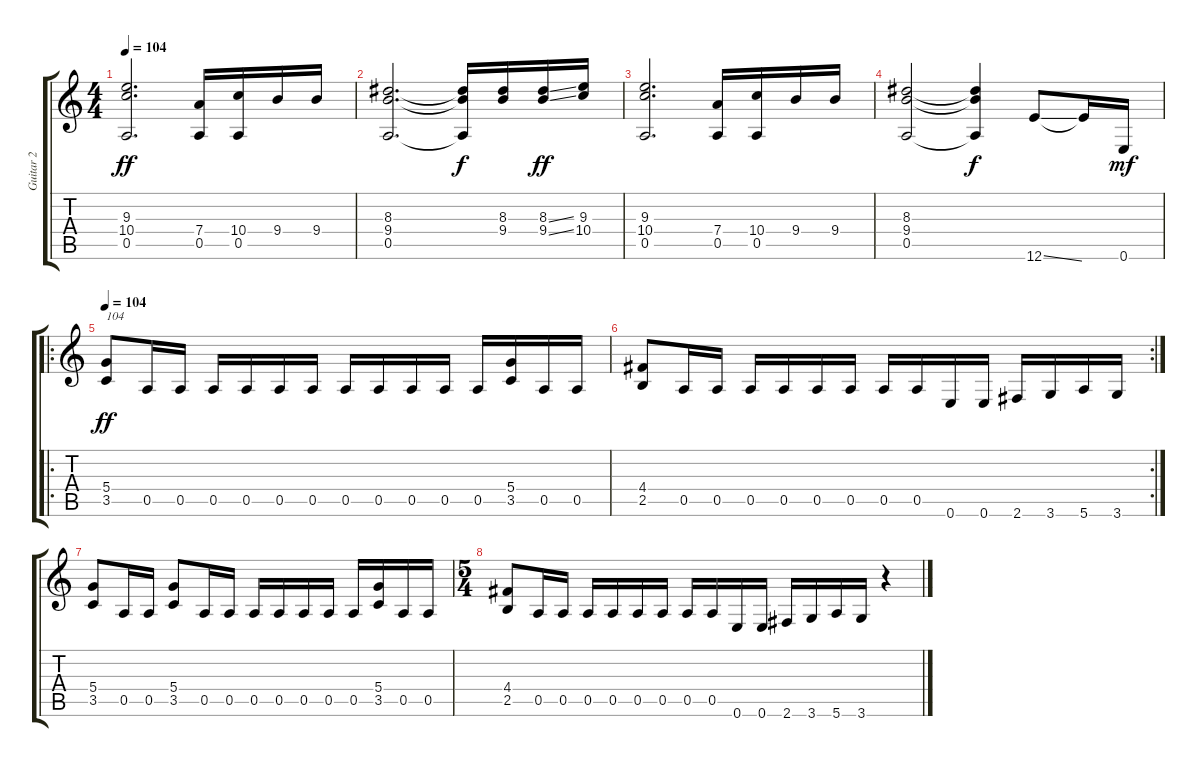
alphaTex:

\track ("Guitar 2" "Guitar 2") {instrument distortionguitar}
\staff {score tabs}
\tuning (E4 B3 G3 D3 A2 E2) {hide}
\ts (4 4)
\tempo 104
\clef g2
\ks c
(9.3 10.4 0.5).2{d dy ff} (7.4 0.5).16 (10.4 0.5).16 9.4.16 9.4.16 |
(8.3 9.4 0.5).2{d} (8.3{t} 9.4{t} 0.5{t}).16{dy f} (8.3 9.4).16 (8.3{ss} 9.4{ss}).16{dy ff} (9.3 10.4).16 |
(9.3 10.4 0.5).2{d} (7.4 0.5).16 (10.4 0.5).16 9.4.16 9.4.16 |
(8.3 9.4 0.5).2 (8.3{t} 9.4{t} 0.5{t}).4{dy f} 12.6{ss}.8 12.6{t}.16 0.6.16{dy mf} |
\ro
\tempo 104
(5.4 3.5).8{txt "104" dy ff} 0.5.16 0.5.16 0.5.16 0.5.16 0.5.16 0.5.16 0.5.16 0.5.16 0.5.16 0.5.16 0.5.16 (5.4 3.5).16 0.5.16 0.5.16 |
\rc 2
(4.4 2.5).8 0.5.16 0.5.16 0.5.16 0.5.16 0.5.16 0.5.16 0.5.16 0.5.16 0.6.16 0.6.16 2.6.16 3.6.16 5.6.16 3.6.16 |
(5.4 3.5).8 0.5.16 0.5.16 (5.4 3.5).8 0.5.16 0.5.16 0.5.16 0.5.16 0.5.16 0.5.16 0.5.16 (5.4 3.5).16 0.5.16 0.5.16 |
\ts (5 4)
(4.4 2.5).8 0.5.16 0.5.16 0.5.16 0.5.16 0.5.16 0.5.16 0.5.16 0.5.16 0.6.16 0.6.16 2.6.16 3.6.16 5.6.16 3.6.16 r.4
